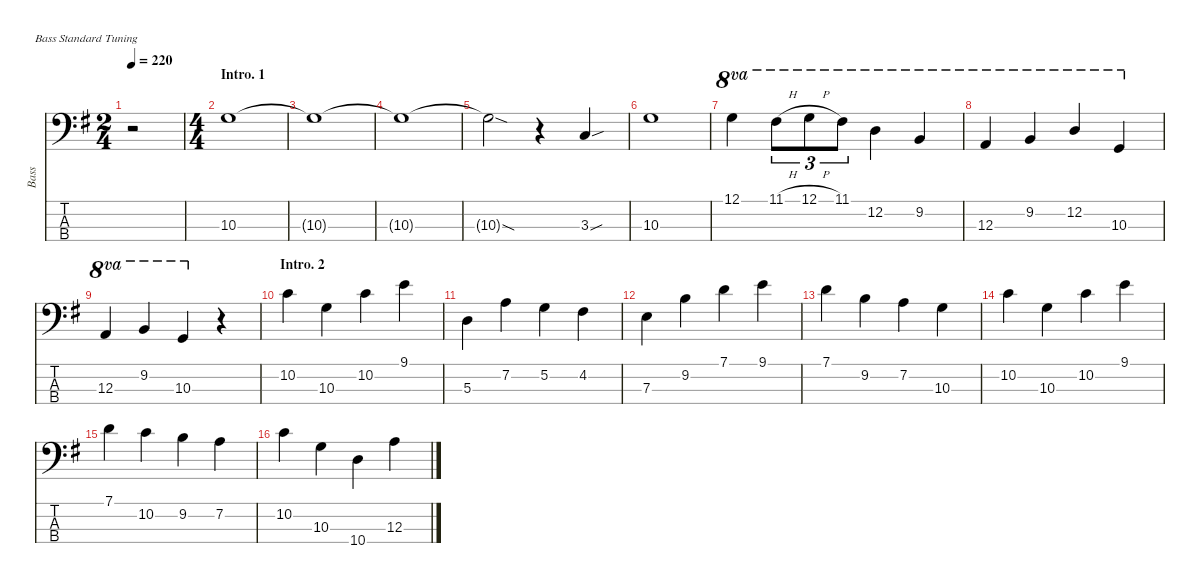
\hideDynamics
\bracketExtendMode nobrackets
\multiBarRest
\otherSystemsTrackNameOrientation horizontal
\track ("Bass" "Bass") {defaultSystemsLayout 4 multiBarRest instrument electricbassfinger}
\staff {score tabs}
\tuning (G2 D2 A1 E1)
\ts (2 4)
\beaming (8 2 2)
\tempo 220
\clef f4
\scale
1.28638
\ks g
r.2{dy f instrument electricbassfinger beam Down} |
\ts (4 4)
\beaming (8 4 4)
\section ("" "Intro. 1")
\scale
1.19389 10.3{acc forcenatural}.1{beam Down} |
\scale
0.935368 10.3{t acc forcenatural}.1{beam Down} |
\scale
0.935368 10.3{t acc forcenatural}.1{beam Down} |
\scale
0.935368 10.3{sod t acc forcenatural}.2{beam Down} r.4{beam Down} 3.3{sou acc forcenatural}.4{beam Up} |
\scale
1.13689 10.3{acc forcenatural}.1{beam Down} |
\scale
0.948474 12.1{acc forcenatural}.4{ot 8va beam Down} 11.1{h acc #}.8{tu (3 2) ot 8va beam Down} 12.1{h acc forcenatural}.8{tu (3 2) ot 8va beam Down} 11.1{acc #}.8{tu (3 2) ot 8va beam Down} 12.2{acc forcenatural}.4{ot 8va beam Down} 9.2{acc forcenatural}.4{ot 8va beam Up} |
\scale
0.948474 12.3{acc forcenatural}.4{ot 8va beam Up} 9.2{acc forcenatural}.4{ot 8va beam Up} 12.2{acc forcenatural}.4{ot 8va beam Up} 10.3{acc forcenatural}.4{ot 8va beam Up} |
\scale
0.966158 12.3{acc forcenatural}.4{ot 8va beam Up} 9.2{acc forcenatural}.4{ot 8va beam Up} 10.3{acc forcenatural}.4{ot 8va beam Up} r.4{beam Up} |
\section ("" "Intro. 2")
\scale
1.14132 10.2{acc forcenatural}.4{beam Down} 10.3{acc forcenatural}.4{beam Down} 10.2{acc forcenatural}.4{beam Down} 9.1{acc forcenatural}.4{beam Down} |
\scale
0.952895 5.3{acc forcenatural}.4{beam Down} 7.2{acc forcenatural}.4{beam Down} 5.2{acc forcenatural}.4{beam Down} 4.2{acc #}.4{beam Down} |
\scale
0.952895 7.3{acc forcenatural}.4{beam Down} 9.2{acc forcenatural}.4{beam Down} 7.1{acc forcenatural}.4{beam Down} 9.1{acc forcenatural}.4{beam Down} |
\scale
0.952895 7.1{acc forcenatural}.4{beam Down} 9.2{acc forcenatural}.4{beam Down} 7.2{acc forcenatural}.4{beam Down} 10.3{acc forcenatural}.4{beam Down} |
\scale
1.14132 10.2{acc forcenatural}.4{beam Down} 10.3{acc forcenatural}.4{beam Down} 10.2{acc forcenatural}.4{beam Down} 9.1{acc forcenatural}.4{beam Down} |
\scale
0.952895 7.1{acc forcenatural}.4{beam Down} 10.2{acc forcenatural}.4{beam Down} 9.2{acc forcenatural}.4{beam Down} 7.2{acc forcenatural}.4{beam Down} |
\scale
0.952895 10.2{acc forcenatural}.4{beam Down} 10.3{acc forcenatural}.4{beam Down} 10.4{acc forcenatural}.4{beam Down} 12.3{acc forcenatural}.4{beam Down}
